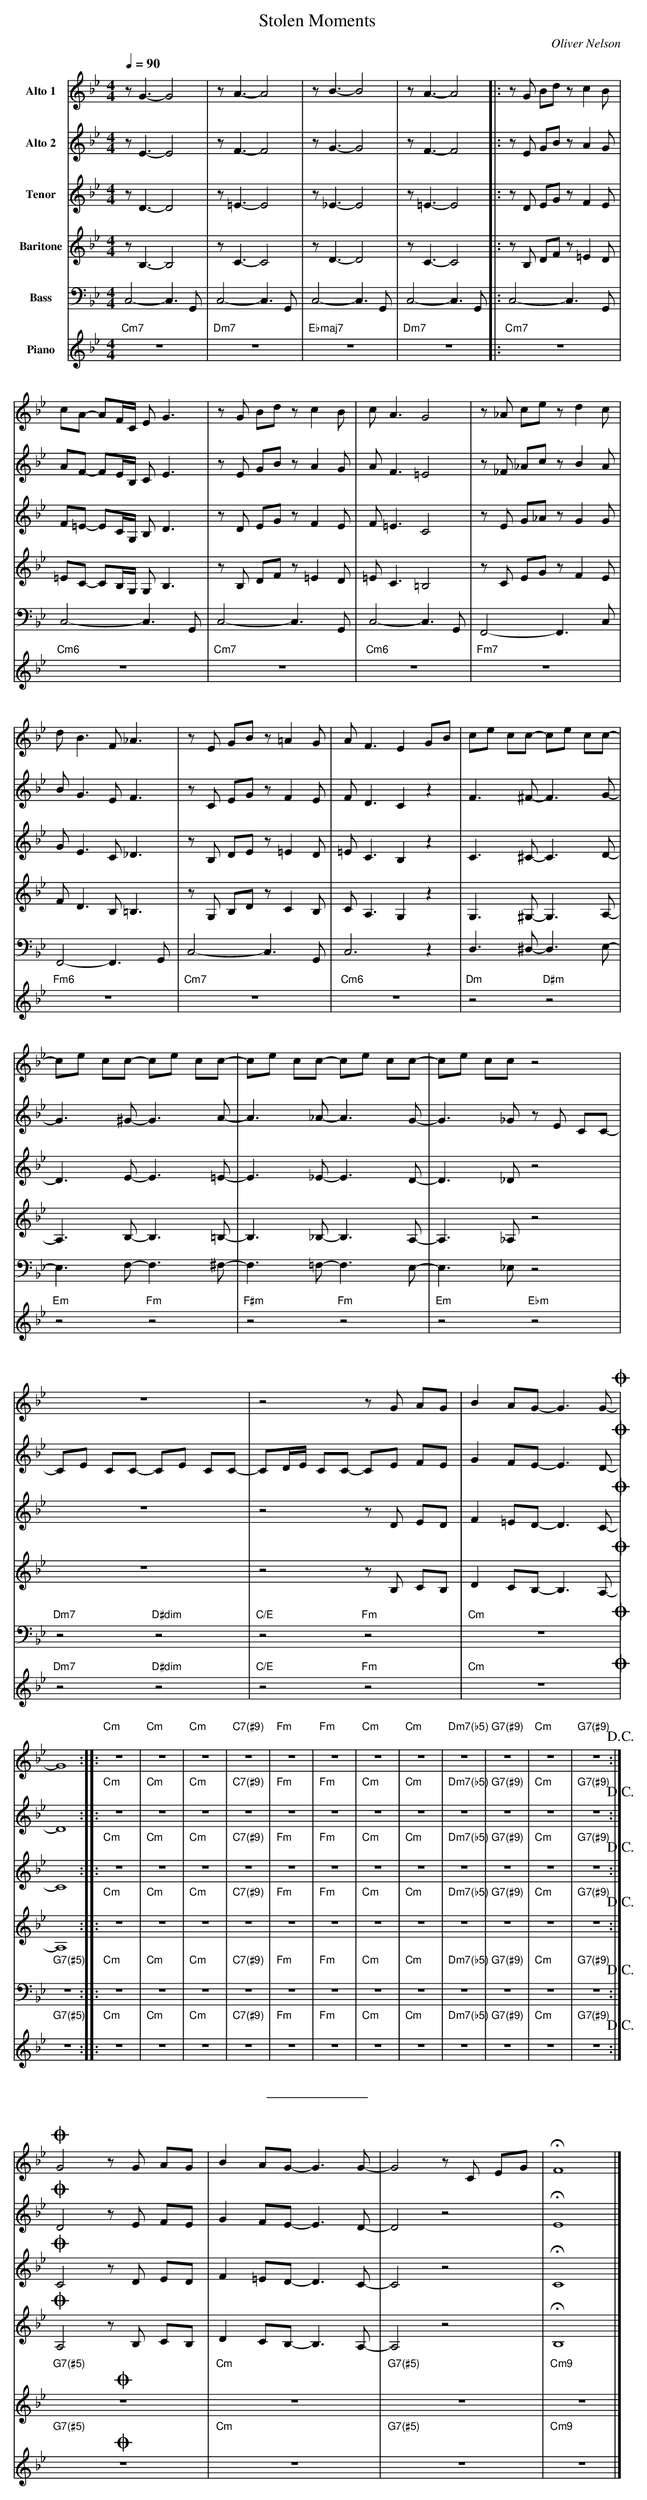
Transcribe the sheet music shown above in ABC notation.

X:1
T:Stolen Moments
M:4/4
L:1/8
Q:1/4=90
C:Oliver Nelson
K:Bb
V:1 name="Alto 1"
V:2 name="Alto 2"
V:3 name="Tenor"
V:4 name="Baritone"
V:5 name="Bass"
V:6 name="Piano"
[V:1] z G3- G4     | z A3- A4    | z B3- B4    | z A3- A4     |:\
[V:2] z E3- E4     | z F3- F4    | z G3- G4    | z F3- F4     |:\
[V:3] z D3- D4     | z =E3- E4   | z _E3- E4   | z =E3- E4    |:\
[V:4] z B,3- B,4   | z C3- C4    | z D3- D4    | z C3- C4     |:\
[V:5] C,4- C,3 G,, |C,4- C,3 G,, | C,4- C,3 G,,| C,4- C,3 G,, |:\
[V:6] "Cm7"z8      | "Dm7"z8     | "Ebmaj7"z8  | "Dm7"z8      |:\
[V:1] z G Bd z c2 B   | cA- AF/C/ E G3      | z G Bd z c2 B   | c A3 G4         |\
[V:2] z E GB z A2 G   | AF- FE/B,/ C E3     | z E GB z A2 G   | A F3 =E4        |\
[V:3] z D EG z F2 E   | F=E- EC/G,/ B, D3   | z D EG z F2 E   | F =E3 C4        |\
[V:4] z B, DF z =E2 D | =EC- CB,/G,/ G, B,3 | z B, DF z =E2 D | =E C3 =B,4      |\
[V:5] C,4- C,3 G,,    |C,4- C,3 G,,         | C,4- C,3 G,,    | C,4- C,3 G,,    |\
[V:6] "Cm7"z8         | "Cm6"z8             | "Cm7"z8         | "Cm6"z8         |\
[V:1] z _A ce z d2 c  | d B3 F _A3     | z E GB z =A2 G   | A F3 E2 GB   |\
[V:2] z _F _Ac z B2 A | B G3 E F3      | z C EG z F2 E    | F D3 C2 z2   |\
[V:3] z E G_A z G2 G  | G E3 C _D3     | z B, DE z =E2 D  | =E C3 B,2 z2 |\
[V:4] z C EG z F2 E   | F D3 B, =B,3   | z G, B,D z C2 B, | C A,3 G,2 z2 |\
[V:5] F,,4- F,,3 C,   | F,,4- F,,3 G,, | C,4- C,3 G,,     | C,6 z2       |\
[V:6] "Fm7"z8         | "Fm6"z8        | "Cm7"z8          | "Cm6"z8      |\
[V:1] ce cc- ce cc-    | ce cc- ce cc-    | ce cc- ce cc-    | ce cc z4         |\
[V:2] F3 ^F- F3 G-     | G3 ^G- G3 A-     | A3 _A- A3 G-     | G3 _G z E CC-    |\
[V:3] C3 ^C- C3 D-     | D3 E- E3 =E-     | E3 _E- E3 D-     | D3 _D z4         |\
[V:4] G,3 ^G,- G,3 A,- | A,3 B,- B,3 =B,- | B,3 _B,- B,3 A,- | A,3 _A, z4       |\
[V:5] D,3 ^D,- D,3 E,- | E,3 F,- F,3 ^F,- | F,3 =F,- F,3 E,- | E,3 _E, z4       |\
[V:6] "Dm"z4 "D#m"z4   | "Em"z4 "Fm"z4    | "F#m"z4 "Fm"z4   | "Em"z4 "Ebm"z4   |\
[V:1] z8                | z4 z G AG       | B2 AG- G3 G-    !coda!| G8         :||:\
[V:2] CE CC- CE CC-     | CD/E/ CC- CE FE | G2 FE- E3 D-    !coda!| D8         :||:\
[V:3] z8                | z4 z D ED       | F2 =ED- D3 C-   !coda!| C8         :||:\
[V:4] z8                | z4 z B, CB,     | D2 CB,- B,3 A,- !coda!| A,8        :||:\
[V:5] "Dm7"z4 "D#dim"z4 | "C/E"z4 "Fm"z4  | "Cm"z8          !coda!| "G7(#5)"z8 :||:\
[V:6] "Dm7"z4 "D#dim"z4 | "C/E"z4 "Fm"z4  | "Cm"z8          !coda!| "G7(#5)"z8 :||:\
[V:1] "Cm"z8 | "Cm"z8 |"Cm"z8 |"C7(#9)"z8 |\
[V:2] "Cm"z8 | "Cm"z8 |"Cm"z8 |"C7(#9)"z8 |\
[V:3] "Cm"z8 | "Cm"z8 |"Cm"z8 |"C7(#9)"z8 |\
[V:4] "Cm"z8 | "Cm"z8 |"Cm"z8 |"C7(#9)"z8 |\
[V:5] "Cm"z8 | "Cm"z8 |"Cm"z8 |"C7(#9)"z8 |\
[V:6] "Cm"z8 | "Cm"z8 |"Cm"z8 |"C7(#9)"z8 |\
[V:1] "Fm"z8 |"Fm"z8 | "Cm"z8 | "Cm"z8  |\
[V:2] "Fm"z8 |"Fm"z8 | "Cm"z8 | "Cm"z8  |\
[V:3] "Fm"z8 |"Fm"z8 | "Cm"z8 | "Cm"z8  |\
[V:4] "Fm"z8 |"Fm"z8 | "Cm"z8 | "Cm"z8  |\
[V:5] "Fm"z8 |"Fm"z8 | "Cm"z8 | "Cm"z8  |\
[V:6] "Fm"z8 |"Fm"z8 | "Cm"z8 | "Cm"z8  |\
[V:1] "Dm7(b5)"z8 | "G7(#9)"z8 | "Cm"z8 | "G7(#9)"z8 !D.C.!:|
[V:2] "Dm7(b5)"z8 | "G7(#9)"z8 | "Cm"z8 | "G7(#9)"z8 !D.C.!:|
[V:3] "Dm7(b5)"z8 | "G7(#9)"z8 | "Cm"z8 | "G7(#9)"z8 !D.C.!:|
[V:4] "Dm7(b5)"z8 | "G7(#9)"z8 | "Cm"z8 | "G7(#9)"z8 !D.C.!:|
[V:5] "Dm7(b5)"z8 | "G7(#9)"z8 | "Cm"z8 | "G7(#9)"z8 !D.C.!:|
[V:6] "Dm7(b5)"z8 | "G7(#9)"z8 | "Cm"z8 | "G7(#9)"z8 !D.C.!:|
%%sep
[V:1] !coda!G4 z G AG    | B2 AG- G3 G-    | G4 z C EG  | HF8      |]
[V:2] !coda!D4 z E FE    | G2 FE- E3 D-    | D4 z4      | HE8      |]
[V:3] !coda!C4 z D ED    | F2 =ED- D3 C-   | C4 z4      | HC8      |]
[V:4] !coda!A,4 z B, CB, | D2 CB,- B,3 A,- | A,4 z4     | HB,8     |]
[V:5] !coda!"G7(#5)"z8   | "Cm"z8          | "G7(#5)"z8 | "Cm9"z8  |]
[V:6] !coda!"G7(#5)"z8   | "Cm"z8          | "G7(#5)"z8 | "Cm9"z8  |]
